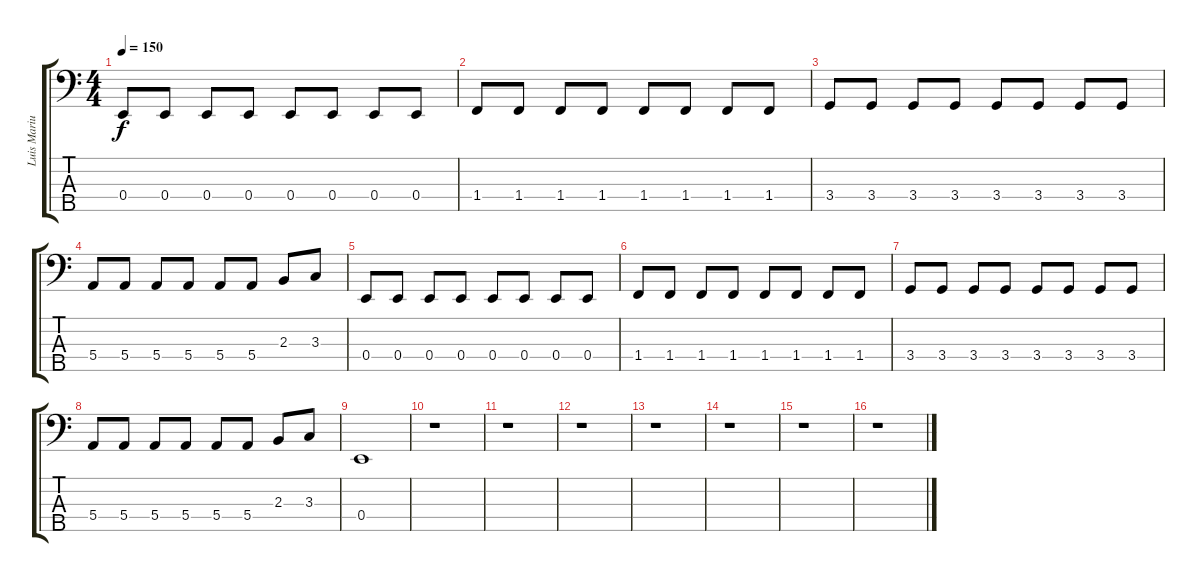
\track ("Luis Mariutti" "Luis Mariu") {instrument electricbassfinger}
\staff {score tabs}
\tuning (G2 D2 A1 E1 B0) {hide}
\ts (4 4)
\tempo 150
\clef f4
\ks c
0.4.8{dy f} 0.4.8 0.4.8 0.4.8 0.4.8 0.4.8 0.4.8 0.4.8 |
1.4.8 1.4.8 1.4.8 1.4.8 1.4.8 1.4.8 1.4.8 1.4.8 |
3.4.8 3.4.8 3.4.8 3.4.8 3.4.8 3.4.8 3.4.8 3.4.8 |
5.4.8 5.4.8 5.4.8 5.4.8 5.4.8 5.4.8 2.3.8 3.3.8 |
0.4.8 0.4.8 0.4.8 0.4.8 0.4.8 0.4.8 0.4.8 0.4.8 |
1.4.8 1.4.8 1.4.8 1.4.8 1.4.8 1.4.8 1.4.8 1.4.8 |
3.4.8 3.4.8 3.4.8 3.4.8 3.4.8 3.4.8 3.4.8 3.4.8 |
5.4.8 5.4.8 5.4.8 5.4.8 5.4.8 5.4.8 2.3.8 3.3.8 |
0.4.1 |
r.1 |
r.1 |
r.1 |
r.1 |
r.1 |
r.1 |
r.1
